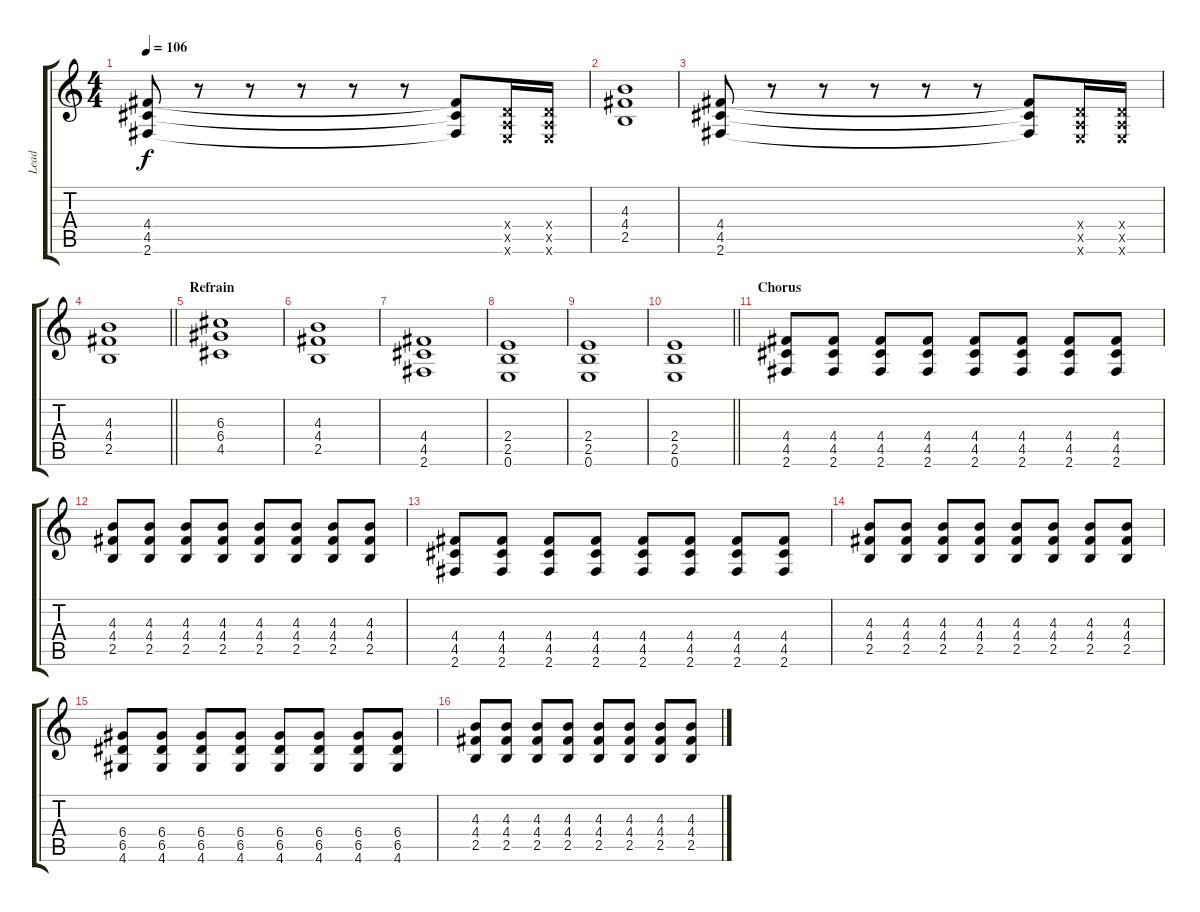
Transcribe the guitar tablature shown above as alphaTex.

\track ("Lead" "Lead") {instrument acousticguitarsteel}
\staff {score tabs}
\tuning (E4 B3 G3 D3 A2 E2) {hide}
\ts (4 4)
\tempo 106
\clef g2
\ks c
(4.4 4.5 2.6).8{dy f} r.8 r.8 r.8 r.8 r.8 (4.4{t} 4.5{t} 2.6{t}).8 (0.4{x} 0.5{x} 0.6{x}).16 (0.4{x} 0.5{x} 0.6{x}).16 |
(4.3 4.4 2.5).1 |
(4.4 4.5 2.6).8 r.8 r.8 r.8 r.8 r.8 (4.4{t} 4.5{t} 2.6{t}).8 (0.4{x} 0.5{x} 0.6{x}).16 (0.4{x} 0.5{x} 0.6{x}).16 |
\barLineRight lightlight
(4.3 4.4 2.5).1 |
\section ("" "Refrain")
(6.3 6.4 4.5).1 |
(4.3 4.4 2.5).1 |
(4.4 4.5 2.6).1 |
(2.4 2.5 0.6).1 |
(2.4 2.5 0.6).1 |
\barLineRight lightlight
(2.4 2.5 0.6).1 |
\section ("" "Chorus")
(4.4 4.5 2.6).8 (4.4 4.5 2.6).8 (4.4 4.5 2.6).8 (4.4 4.5 2.6).8 (4.4 4.5 2.6).8 (4.4 4.5 2.6).8 (4.4 4.5 2.6).8 (4.4 4.5 2.6).8 |
(4.3 4.4 2.5).8 (4.3 4.4 2.5).8 (4.3 4.4 2.5).8 (4.3 4.4 2.5).8 (4.3 4.4 2.5).8 (4.3 4.4 2.5).8 (4.3 4.4 2.5).8 (4.3 4.4 2.5).8 |
(4.4 4.5 2.6).8 (4.4 4.5 2.6).8 (4.4 4.5 2.6).8 (4.4 4.5 2.6).8 (4.4 4.5 2.6).8 (4.4 4.5 2.6).8 (4.4 4.5 2.6).8 (4.4 4.5 2.6).8 |
(4.3 4.4 2.5).8 (4.3 4.4 2.5).8 (4.3 4.4 2.5).8 (4.3 4.4 2.5).8 (4.3 4.4 2.5).8 (4.3 4.4 2.5).8 (4.3 4.4 2.5).8 (4.3 4.4 2.5).8 |
(6.4 6.5 4.6).8 (6.4 6.5 4.6).8 (6.4 6.5 4.6).8 (6.4 6.5 4.6).8 (6.4 6.5 4.6).8 (6.4 6.5 4.6).8 (6.4 6.5 4.6).8 (6.4 6.5 4.6).8 |
(4.3 4.4 2.5).8 (4.3 4.4 2.5).8 (4.3 4.4 2.5).8 (4.3 4.4 2.5).8 (4.3 4.4 2.5).8 (4.3 4.4 2.5).8 (4.3 4.4 2.5).8 (4.3 4.4 2.5).8
